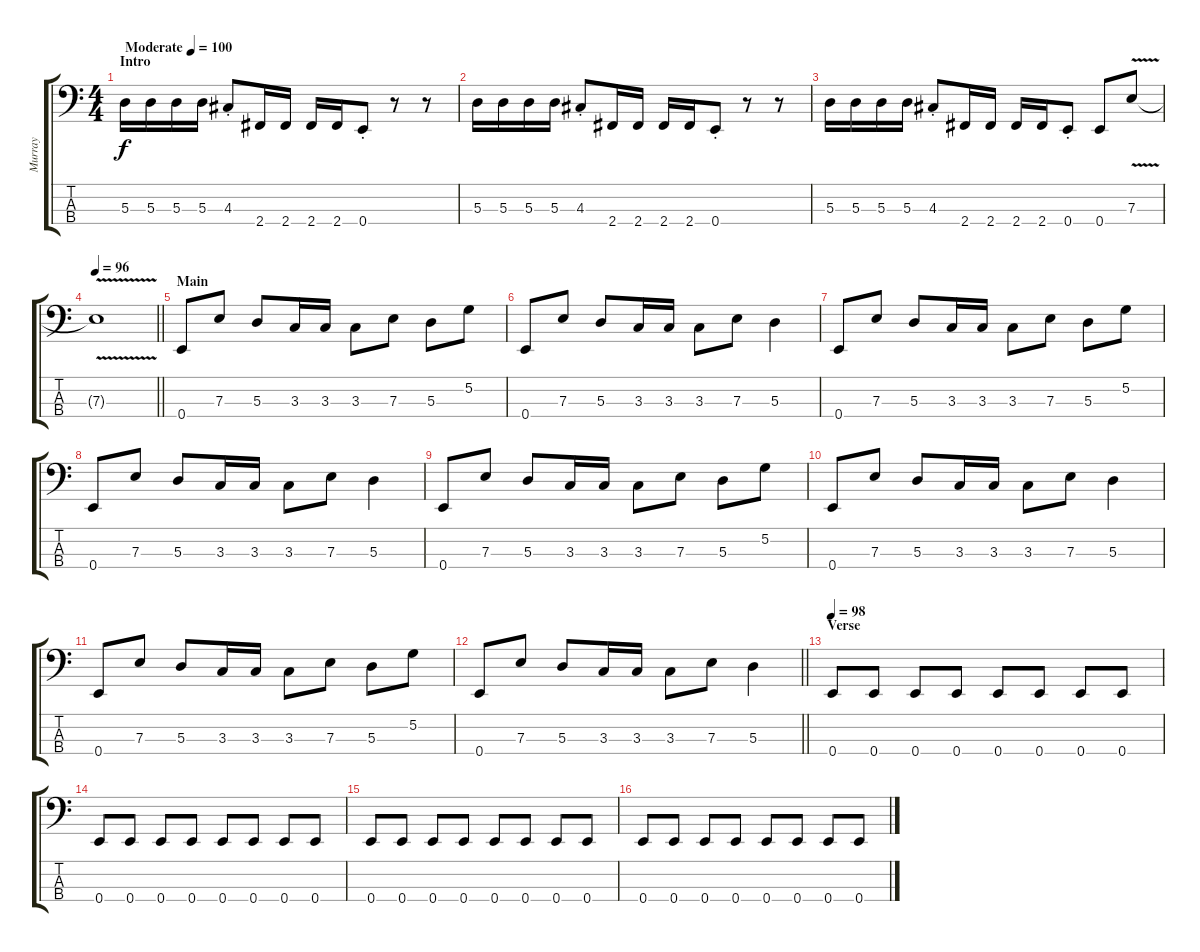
\track ("Murray" "Murray") {instrument electricbassfinger}
\staff {score tabs}
\tuning (G2 D2 A1 E1) {hide}
\ts (4 4)
\section ("" "Intro")
\tempo (100 "Moderate")
\clef f4
\ks c
5.3.16{dy f instrument electricbassfinger} 5.3.16 5.3.16 5.3.16 4.3{st}.8 2.4.16 2.4.16 2.4.16 2.4.16 0.4{st}.8 r.8 r.8 |
5.3.16 5.3.16 5.3.16 5.3.16 4.3{st}.8 2.4.16 2.4.16 2.4.16 2.4.16 0.4{st}.8 r.8 r.8 |
5.3.16 5.3.16 5.3.16 5.3.16 4.3{st}.8 2.4.16 2.4.16 2.4.16 2.4.16 0.4{st}.8 0.4.8 7.3{v}.8 |
\tempo 96
\barLineRight lightlight
7.3{t}.1 |
\section ("" "Main")
0.4.8 7.3.8 5.3.8 3.3.16 3.3.16 3.3.8 7.3.8 5.3.8 5.2.8 |
0.4.8 7.3.8 5.3.8 3.3.16 3.3.16 3.3.8 7.3.8 5.3.4 |
0.4.8 7.3.8 5.3.8 3.3.16 3.3.16 3.3.8 7.3.8 5.3.8 5.2.8 |
0.4.8 7.3.8 5.3.8 3.3.16 3.3.16 3.3.8 7.3.8 5.3.4 |
0.4.8 7.3.8 5.3.8 3.3.16 3.3.16 3.3.8 7.3.8 5.3.8 5.2.8 |
0.4.8 7.3.8 5.3.8 3.3.16 3.3.16 3.3.8 7.3.8 5.3.4 |
0.4.8 7.3.8 5.3.8 3.3.16 3.3.16 3.3.8 7.3.8 5.3.8 5.2.8 |
\barLineRight lightlight
0.4.8 7.3.8 5.3.8 3.3.16 3.3.16 3.3.8 7.3.8 5.3.4 |
\section ("" "Verse")
\tempo 98
0.4.8 0.4.8 0.4.8 0.4.8 0.4.8 0.4.8 0.4.8 0.4.8 |
0.4.8 0.4.8 0.4.8 0.4.8 0.4.8 0.4.8 0.4.8 0.4.8 |
0.4.8 0.4.8 0.4.8 0.4.8 0.4.8 0.4.8 0.4.8 0.4.8 |
0.4.8 0.4.8 0.4.8 0.4.8 0.4.8 0.4.8 0.4.8 0.4.8
